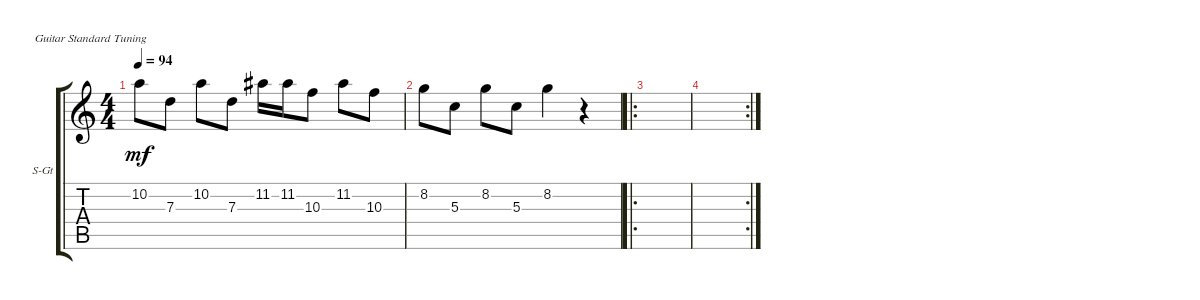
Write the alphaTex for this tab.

\defaultSystemsLayout 4
\bracketExtendMode groupsimilarinstruments
\firstSystemTrackNameOrientation horizontal
\otherSystemsTrackNameOrientation horizontal
\track ("Steel Guitar" "S-Gt") {instrument acousticguitarsteel}
\staff {score tabs}
\tuning (E4 B3 G3 D3 A2 E2)
\ts (4 4)
\tempo 94
\clef g2
\ks c
10.2.8{dy mf} 7.3.8 10.2.8 7.3.8 11.2.16 11.2.16 10.3.8 11.2.8 10.3.8 |
8.2.8 5.3.8 8.2.8 5.3.8 8.2.4 r.4 |
\ro
|
\rc 2
